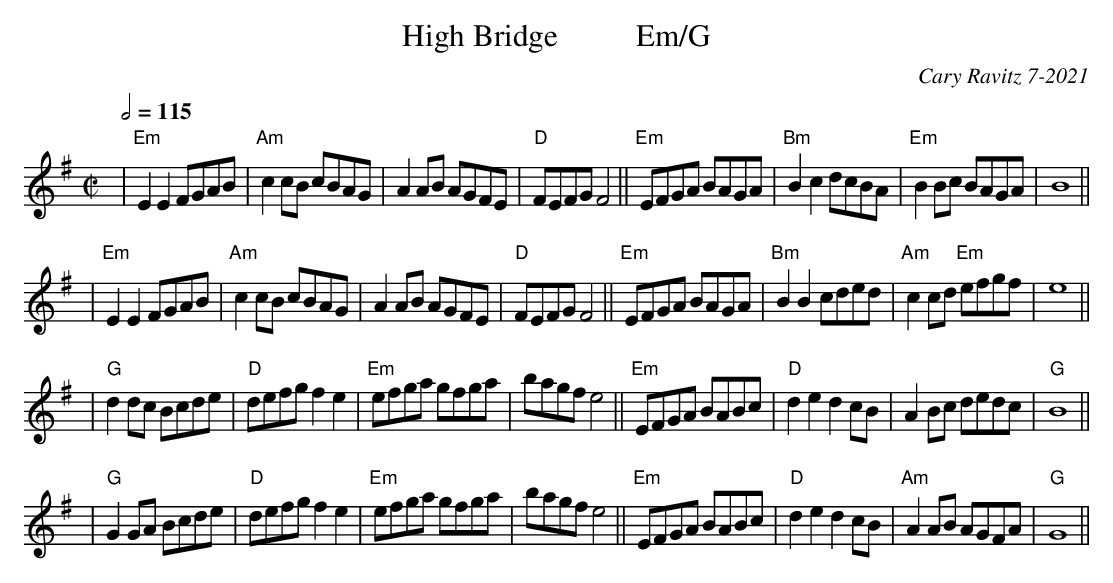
X:1
T: High Bridge          Em/G
C: Cary Ravitz 7-2021
M: C|
L: 1/8
Q: 1/2=115
K: Em
| "Em"E2E2 FGAB | "Am"c2cB cBAG | A2AB AGFE | "D"FEFG F4 || "Em"EFGA BAGA | "Bm"B2 c2 dcBA | "Em"B2 Bc BAGA | B8 ||
| "Em"E2E2 FGAB | "Am"c2cB cBAG | A2AB AGFE | "D"FEFG F4 || "Em"EFGA BAGA | "Bm"B2 B2 cded | "Am"c2cd "Em"efgf | e8 ||
| "G"d2 dc Bcde | "D"defg f2 e2 | "Em"efga gfga | bagf e4 || "Em"EFGA BABc | "D"d2e2 d2cB | A2Bc dedc | "G"B8 ||
| "G"G2 GA Bcde | "D"defg f2 e2 | "Em"efga gfga | bagf e4 || "Em"EFGA BABc | "D"d2 e2d2 cB | "Am"A2 AB AGFA | "G"G8 ||
